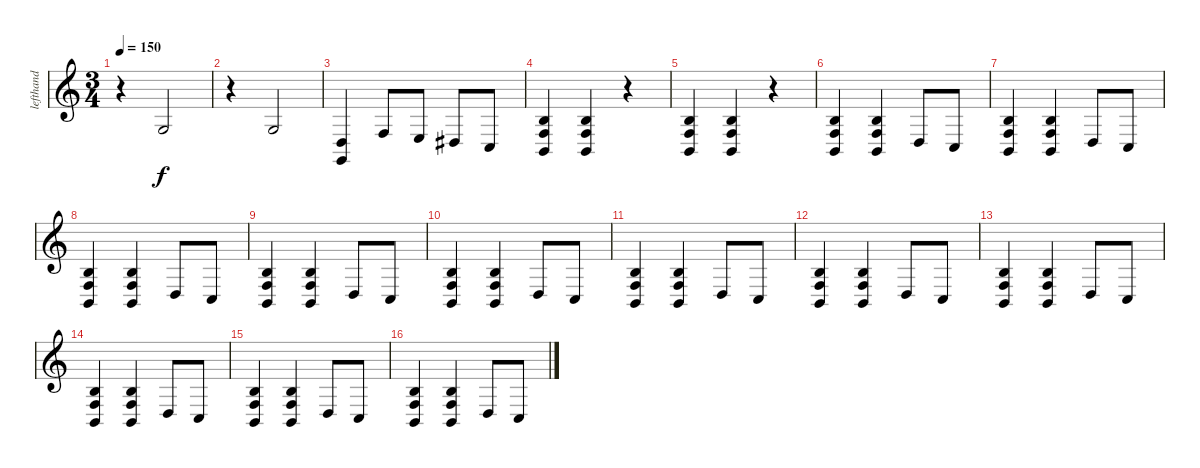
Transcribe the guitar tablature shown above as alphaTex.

\track ("lefthand" "lefthand") {instrument churchorgan}
\staff {score}
\tuning (E4 B3 G3 D3 A2 E2) {hide}
\ts (3 4)
\tempo 150
\clef g2
\ks c
r.4{dy f} 0.3.2 |
r.4 0.3.2 |
(0.4 3.6).4 3.4.8 2.4.8 6.5.8 3.5.8 |
(0.2 3.4 2.5).4 (0.2 3.4 2.5).4 r.4 |
(0.2 3.4 2.5).4 (0.2 3.4 2.5).4 r.4 |
(0.2 3.4 2.5).4 (0.2 3.4 2.5).4 0.4.8 3.5.8 |
(0.2 3.4 2.5).4 (0.2 3.4 2.5).4 0.4.8 3.5.8 |
(0.2 3.4 2.5).4 (0.2 3.4 2.5).4 0.4.8 3.5.8 |
(0.2 3.4 2.5).4 (0.2 3.4 2.5).4 0.4.8 3.5.8 |
(0.2 3.4 2.5).4 (0.2 3.4 2.5).4 0.4.8 3.5.8 |
(0.2 3.4 2.5).4 (0.2 3.4 2.5).4 0.4.8 3.5.8 |
(0.2 3.4 2.5).4 (0.2 3.4 2.5).4 0.4.8 3.5.8 |
(0.2 3.4 2.5).4 (0.2 3.4 2.5).4 0.4.8 3.5.8 |
(0.2 3.4 2.5).4 (0.2 3.4 2.5).4 0.4.8 3.5.8 |
(0.2 3.4 2.5).4 (0.2 3.4 2.5).4 0.4.8 3.5.8 |
(0.2 3.4 2.5).4 (0.2 3.4 2.5).4 0.4.8 3.5.8
